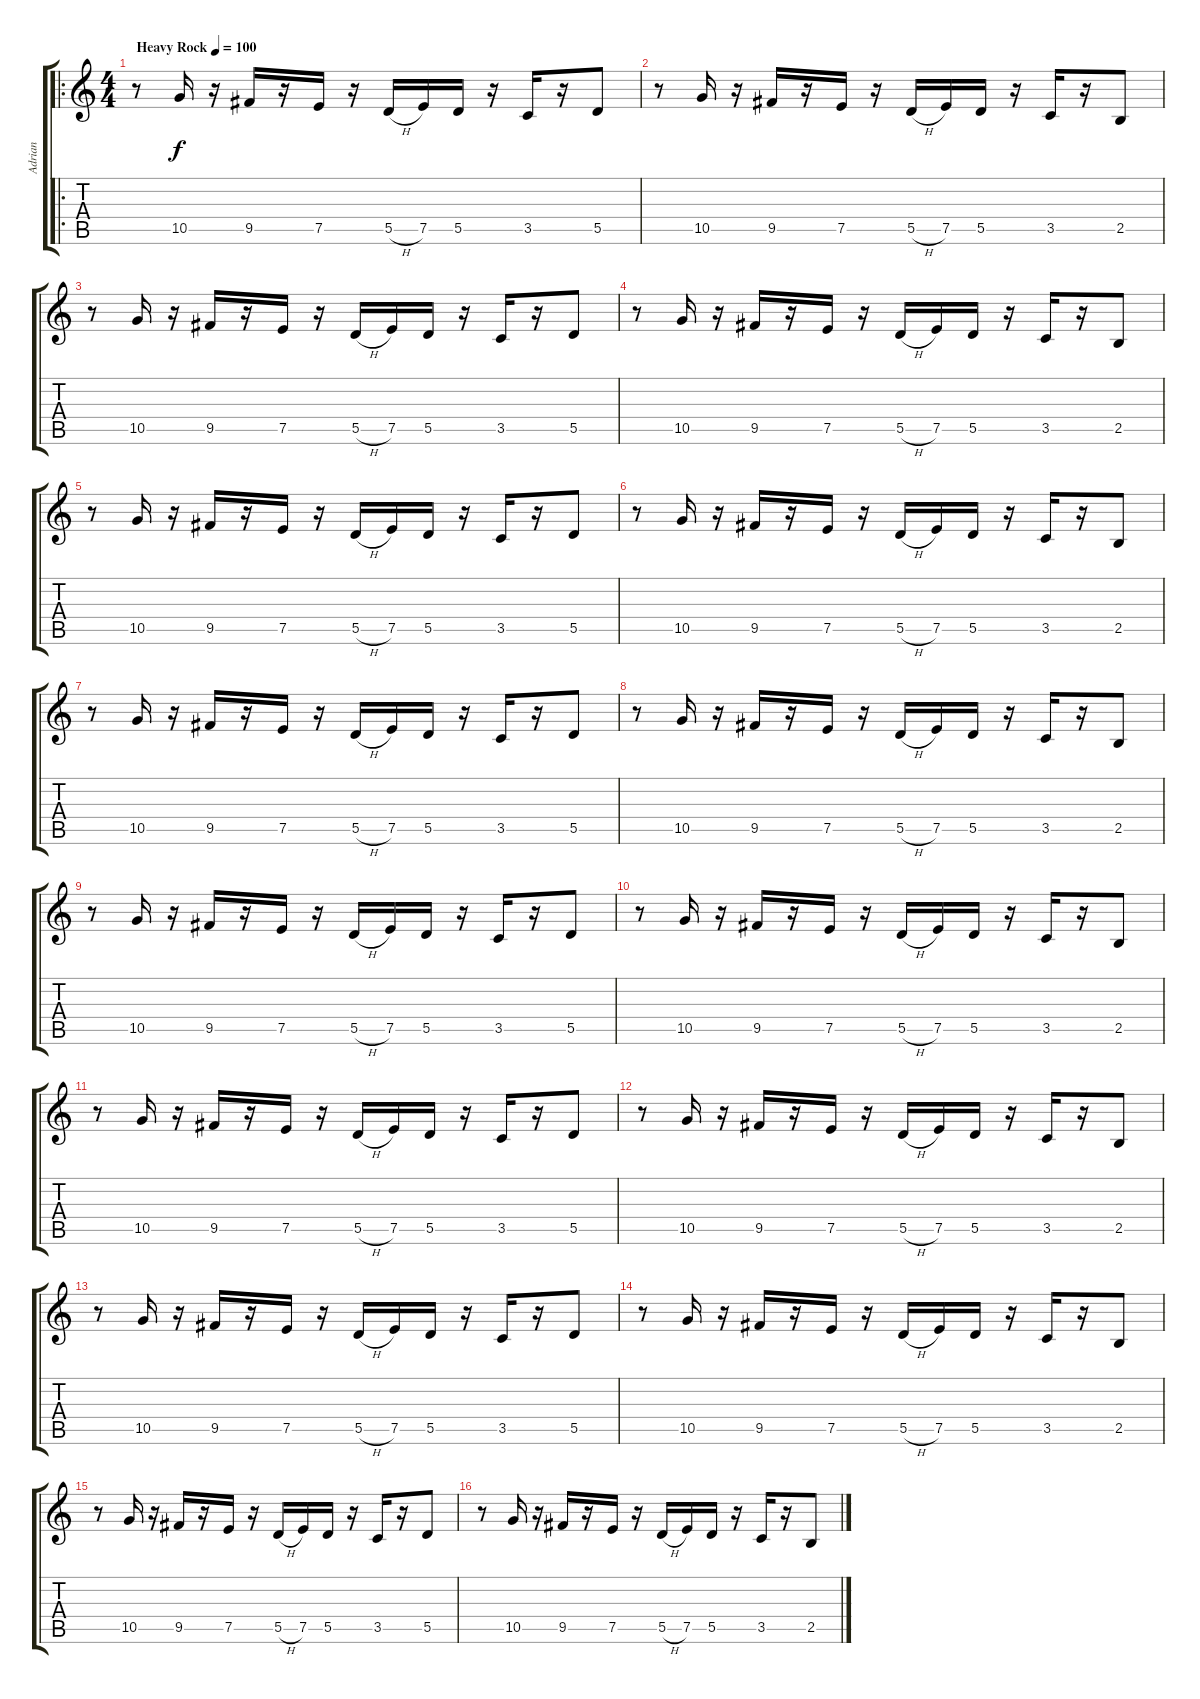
\track ("Adrian" "Adrian") {instrument overdrivenguitar}
\staff {score tabs}
\tuning (E4 B3 G3 D3 A2 E2) {hide}
\ro
\ts (4 4)
\tempo (100 "Heavy Rock")
\tempo 72
\tempo (100 "Heavy Rock")
\clef g2
\ks c
r.8{dy f instrument electricguitarjazz} 10.5.16 r.16 9.5.16 r.16 7.5.16 r.16 5.5{h}.16 7.5.16 5.5.16 r.16 3.5.16 r.16 5.5.8 |
r.8 10.5.16 r.16 9.5.16 r.16 7.5.16 r.16 5.5{h}.16 7.5.16 5.5.16 r.16 3.5.16 r.16 2.5.8 |
r.8 10.5.16 r.16 9.5.16 r.16 7.5.16 r.16 5.5{h}.16 7.5.16 5.5.16 r.16 3.5.16 r.16 5.5.8 |
r.8 10.5.16 r.16 9.5.16 r.16 7.5.16 r.16 5.5{h}.16 7.5.16 5.5.16 r.16 3.5.16 r.16 2.5.8 |
r.8 10.5.16 r.16 9.5.16 r.16 7.5.16 r.16 5.5{h}.16 7.5.16 5.5.16 r.16 3.5.16 r.16 5.5.8 |
r.8 10.5.16 r.16 9.5.16 r.16 7.5.16 r.16 5.5{h}.16 7.5.16 5.5.16 r.16 3.5.16 r.16 2.5.8 |
r.8 10.5.16 r.16 9.5.16 r.16 7.5.16 r.16 5.5{h}.16 7.5.16 5.5.16 r.16 3.5.16 r.16 5.5.8 |
r.8 10.5.16 r.16 9.5.16 r.16 7.5.16 r.16 5.5{h}.16 7.5.16 5.5.16 r.16 3.5.16 r.16 2.5.8 |
r.8 10.5.16 r.16 9.5.16 r.16 7.5.16 r.16 5.5{h}.16 7.5.16 5.5.16 r.16 3.5.16 r.16 5.5.8 |
r.8 10.5.16 r.16 9.5.16 r.16 7.5.16 r.16 5.5{h}.16 7.5.16 5.5.16 r.16 3.5.16 r.16 2.5.8 |
r.8 10.5.16 r.16 9.5.16 r.16 7.5.16 r.16 5.5{h}.16 7.5.16 5.5.16 r.16 3.5.16 r.16 5.5.8 |
r.8 10.5.16 r.16 9.5.16 r.16 7.5.16 r.16 5.5{h}.16 7.5.16 5.5.16 r.16 3.5.16 r.16 2.5.8 |
r.8 10.5.16 r.16 9.5.16 r.16 7.5.16 r.16 5.5{h}.16 7.5.16 5.5.16 r.16 3.5.16 r.16 5.5.8 |
r.8 10.5.16 r.16 9.5.16 r.16 7.5.16 r.16 5.5{h}.16 7.5.16 5.5.16 r.16 3.5.16 r.16 2.5.8 |
r.8 10.5.16 r.16 9.5.16 r.16 7.5.16 r.16 5.5{h}.16 7.5.16 5.5.16 r.16 3.5.16 r.16 5.5.8 |
r.8 10.5.16 r.16 9.5.16 r.16 7.5.16 r.16 5.5{h}.16 7.5.16 5.5.16 r.16 3.5.16 r.16 2.5.8
